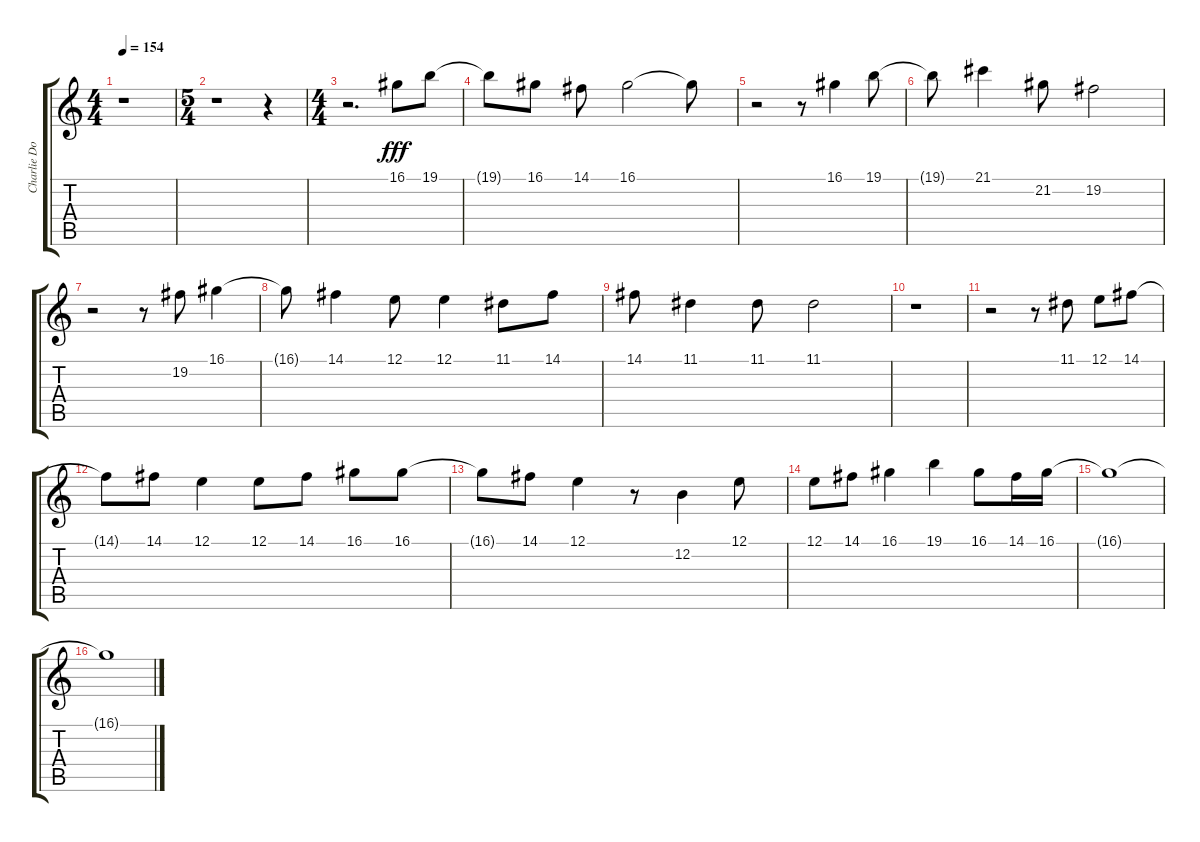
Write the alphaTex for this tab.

\track ("Charlie Dominici" "Charlie Do") {mute instrument tenorsax}
\staff {score tabs}
\tuning (E4 B3 G3 D3 A2 E2) {hide}
\ts (4 4)
\tempo 154
\clef g2
\ks c
r.1{dy fff} |
\ts (5 4)
r.1 r.4 |
\ts (4 4)
r.2{d} 16.1.8 19.1.8 |
19.1{t}.8 16.1.8 14.1.8 16.1.2 16.1{t}.8 |
r.2 r.8 16.1.4 19.1.8 |
19.1{t}.8 21.1.4 21.2.8 19.2.2 |
r.2 r.8 19.2.8 16.1.4 |
16.1{t}.8 14.1.4 12.1.8 12.1.4 11.1.8 14.1.8 |
14.1.8 11.1.4 11.1.8 11.1.2 |
r.1 |
r.2 r.8 11.1.8 12.1.8 14.1.8 |
14.1{t}.8 14.1.8 12.1.4 12.1.8 14.1.8 16.1.8 16.1.8 |
16.1{t}.8 14.1.8 12.1.4 r.8 12.2.4 12.1.8 |
12.1.8 14.1.8 16.1.4 19.1.4 16.1.8 14.1.16 16.1.16 |
16.1{t}.1 |
16.1{t}.1
